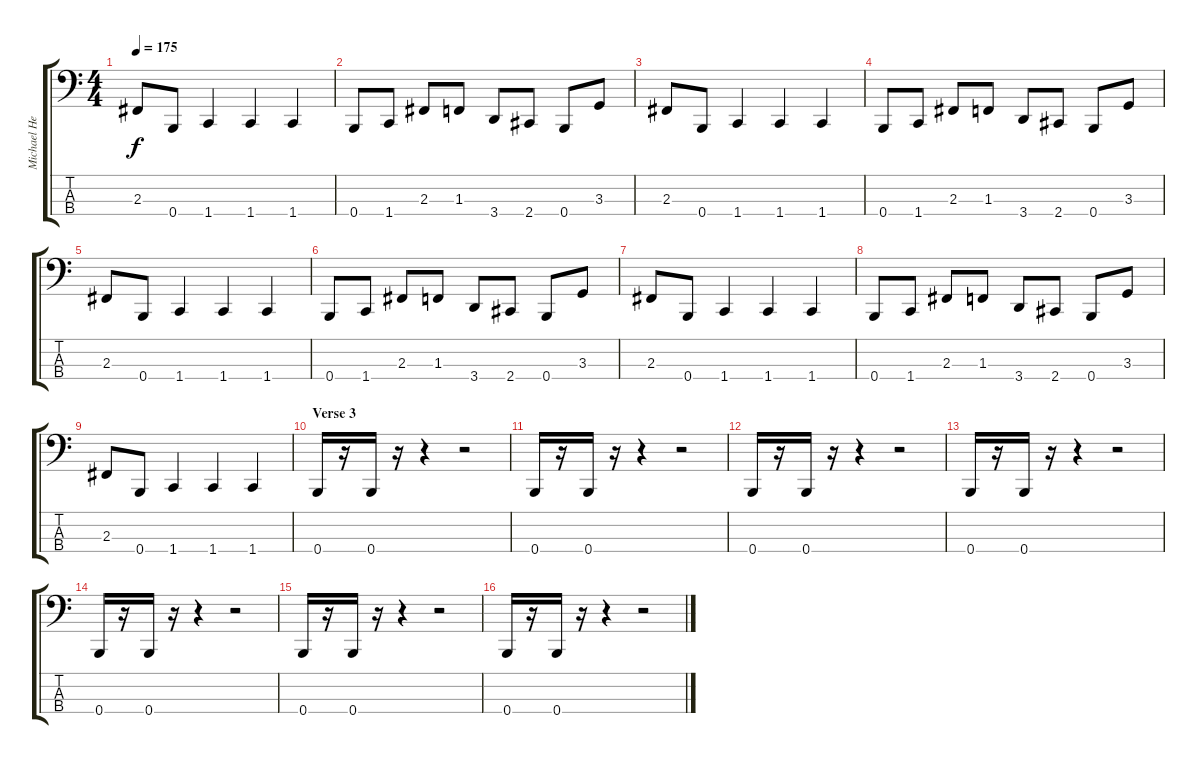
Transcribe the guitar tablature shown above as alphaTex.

\track ("Michael Hedlund" "Michael He") {instrument electricbasspick}
\staff {score tabs}
\tuning (D2 A1 E1 B0) {hide}
\ts (4 4)
\tempo 175
\clef f4
\ks c
2.3.8{dy f} 0.4.8 1.4.4 1.4.4 1.4.4 |
0.4.8 1.4.8 2.3.8 1.3.8 3.4.8 2.4.8 0.4.8 3.3.8 |
2.3.8 0.4.8 1.4.4 1.4.4 1.4.4 |
0.4.8 1.4.8 2.3.8 1.3.8 3.4.8 2.4.8 0.4.8 3.3.8 |
2.3.8 0.4.8 1.4.4 1.4.4 1.4.4 |
0.4.8 1.4.8 2.3.8 1.3.8 3.4.8 2.4.8 0.4.8 3.3.8 |
2.3.8 0.4.8 1.4.4 1.4.4 1.4.4 |
0.4.8 1.4.8 2.3.8 1.3.8 3.4.8 2.4.8 0.4.8 3.3.8 |
2.3.8 0.4.8 1.4.4 1.4.4 1.4.4 |
\section ("" "Verse 3")
0.4.16 r.16 0.4.16 r.16 r.4 r.2 |
0.4.16 r.16 0.4.16 r.16 r.4 r.2 |
0.4.16 r.16 0.4.16 r.16 r.4 r.2 |
0.4.16 r.16 0.4.16 r.16 r.4 r.2 |
0.4.16 r.16 0.4.16 r.16 r.4 r.2 |
0.4.16 r.16 0.4.16 r.16 r.4 r.2 |
0.4.16 r.16 0.4.16 r.16 r.4 r.2
